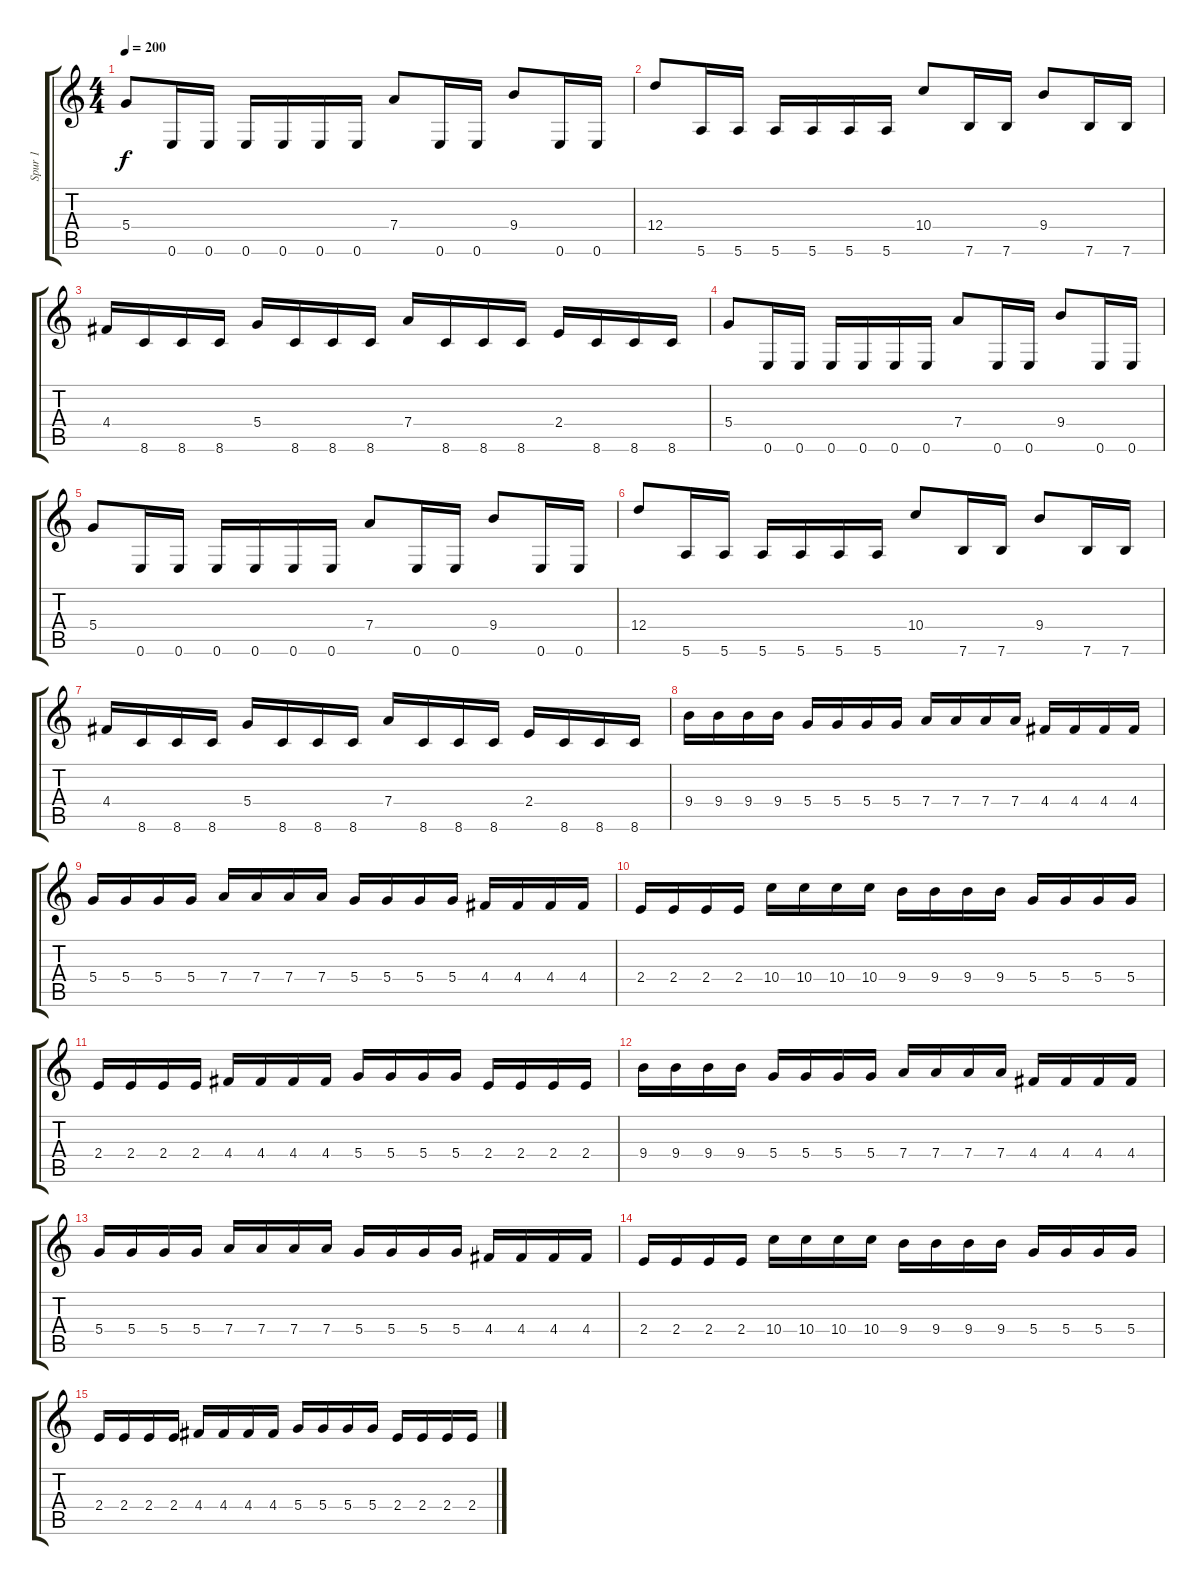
\track ("Spur 1" "Spur 1") {instrument distortionguitar}
\staff {score tabs}
\tuning (E4 B3 G3 D3 A2 E2) {hide}
\ts (4 4)
\tempo 200
\clef g2
\ks c
5.4.8{dy f} 0.6.16 0.6.16 0.6.16 0.6.16 0.6.16 0.6.16 7.4.8 0.6.16 0.6.16 9.4.8 0.6.16 0.6.16 |
12.4.8 5.6.16 5.6.16 5.6.16 5.6.16 5.6.16 5.6.16 10.4.8 7.6.16 7.6.16 9.4.8 7.6.16 7.6.16 |
4.4.16 8.6.16 8.6.16 8.6.16 5.4.16 8.6.16 8.6.16 8.6.16 7.4.16 8.6.16 8.6.16 8.6.16 2.4.16 8.6.16 8.6.16 8.6.16 |
5.4.8 0.6.16 0.6.16 0.6.16 0.6.16 0.6.16 0.6.16 7.4.8 0.6.16 0.6.16 9.4.8 0.6.16 0.6.16 |
5.4.8 0.6.16 0.6.16 0.6.16 0.6.16 0.6.16 0.6.16 7.4.8 0.6.16 0.6.16 9.4.8 0.6.16 0.6.16 |
12.4.8 5.6.16 5.6.16 5.6.16 5.6.16 5.6.16 5.6.16 10.4.8 7.6.16 7.6.16 9.4.8 7.6.16 7.6.16 |
4.4.16 8.6.16 8.6.16 8.6.16 5.4.16 8.6.16 8.6.16 8.6.16 7.4.16 8.6.16 8.6.16 8.6.16 2.4.16 8.6.16 8.6.16 8.6.16 |
9.4.16 9.4.16 9.4.16 9.4.16 5.4.16 5.4.16 5.4.16 5.4.16 7.4.16 7.4.16 7.4.16 7.4.16 4.4.16 4.4.16 4.4.16 4.4.16 |
5.4.16 5.4.16 5.4.16 5.4.16 7.4.16 7.4.16 7.4.16 7.4.16 5.4.16 5.4.16 5.4.16 5.4.16 4.4.16 4.4.16 4.4.16 4.4.16 |
2.4.16 2.4.16 2.4.16 2.4.16 10.4.16 10.4.16 10.4.16 10.4.16 9.4.16 9.4.16 9.4.16 9.4.16 5.4.16 5.4.16 5.4.16 5.4.16 |
2.4.16 2.4.16 2.4.16 2.4.16 4.4.16 4.4.16 4.4.16 4.4.16 5.4.16 5.4.16 5.4.16 5.4.16 2.4.16 2.4.16 2.4.16 2.4.16 |
9.4.16 9.4.16 9.4.16 9.4.16 5.4.16 5.4.16 5.4.16 5.4.16 7.4.16 7.4.16 7.4.16 7.4.16 4.4.16 4.4.16 4.4.16 4.4.16 |
5.4.16 5.4.16 5.4.16 5.4.16 7.4.16 7.4.16 7.4.16 7.4.16 5.4.16 5.4.16 5.4.16 5.4.16 4.4.16 4.4.16 4.4.16 4.4.16 |
2.4.16 2.4.16 2.4.16 2.4.16 10.4.16 10.4.16 10.4.16 10.4.16 9.4.16 9.4.16 9.4.16 9.4.16 5.4.16 5.4.16 5.4.16 5.4.16 |
2.4.16 2.4.16 2.4.16 2.4.16 4.4.16 4.4.16 4.4.16 4.4.16 5.4.16 5.4.16 5.4.16 5.4.16 2.4.16 2.4.16 2.4.16 2.4.16
